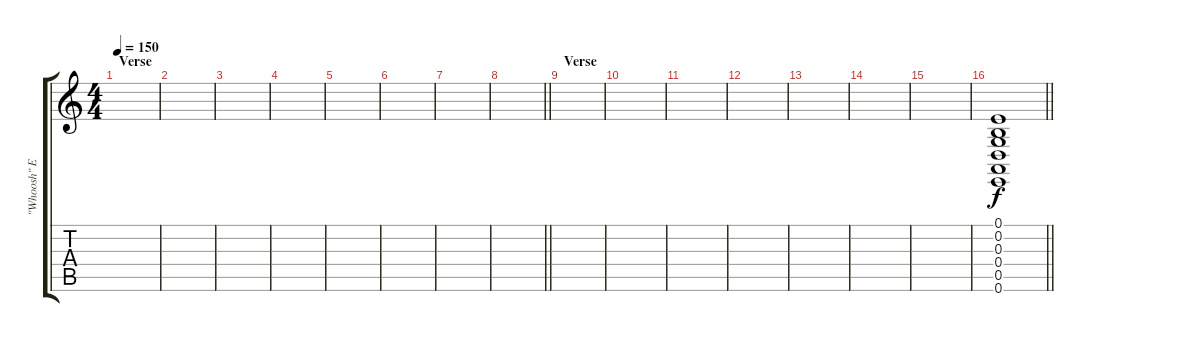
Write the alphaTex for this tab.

\track ("\"Whoosh\" Effect" "\"Whoosh\" E") {instrument seashore}
\staff {score tabs}
\tuning (E4 B3 G3 D3 A2 E2) {hide}
\ts (4 4)
\section ("" "Verse")
\tempo 150
\clef g2
\ks c
|
|
|
|
|
|
|
\barLineRight lightlight
|
\section ("" "Verse")
|
|
|
|
|
|
|
\barLineRight lightlight
(0.1 0.2 0.3 0.4 0.5 0.6).1
